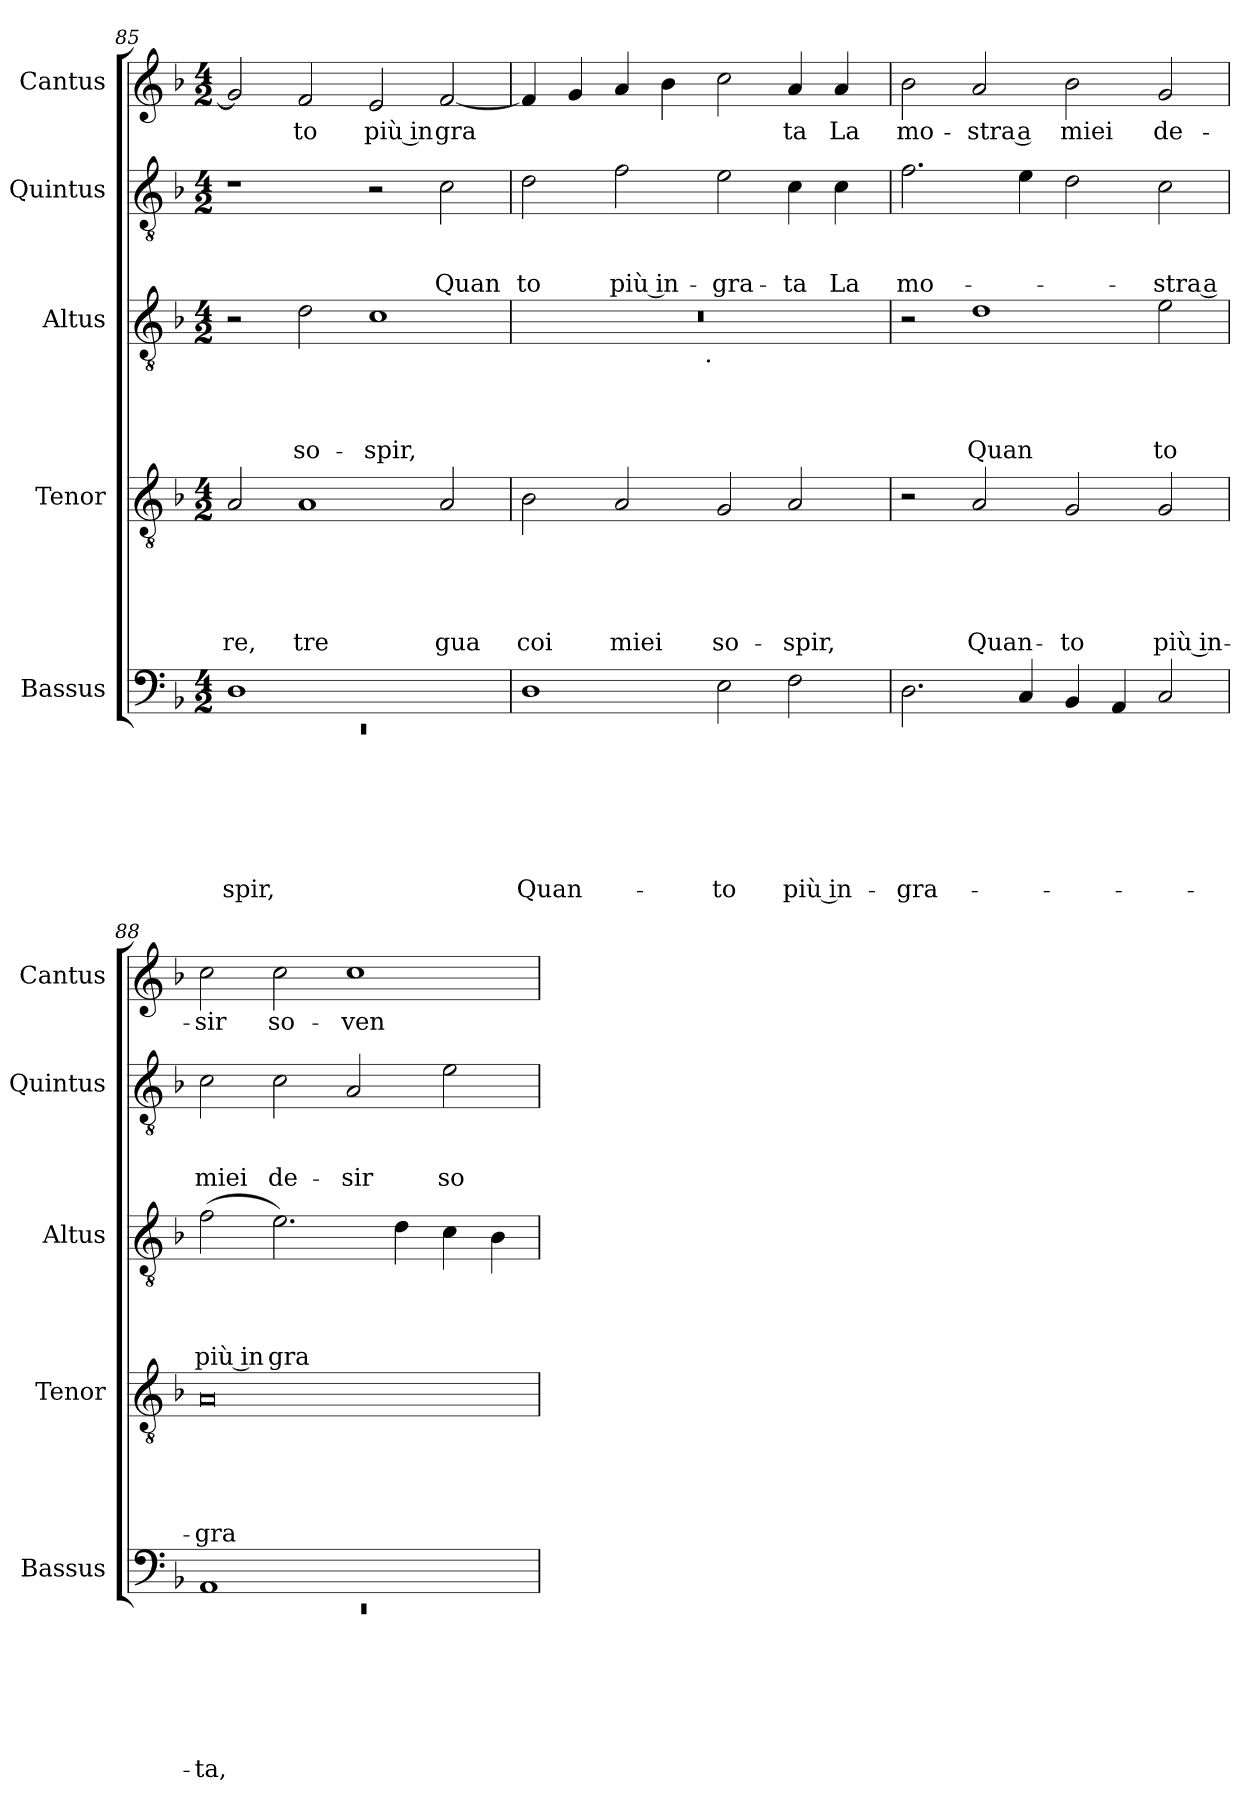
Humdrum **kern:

**kern	**text	**text	**text	**text	**text	**text	**text	**kern	**text	**text	**text	**text	**text	**kern	**text	**text	**text	**text	**kern	**text	**text	**text	**kern	**text
*part5	*part5	*part5	*part5	*part5	*part5	*part5	*part5	*part4	*part4	*part4	*part4	*part4	*part4	*part3	*part3	*part3	*part3	*part3	*part2	*part2	*part2	*part2	*part1	*part1
*staff5	*staff5	*staff5	*staff5	*staff5	*staff5	*staff5	*staff5	*staff4	*staff4	*staff4	*staff4	*staff4	*staff4	*staff3	*staff3	*staff3	*staff3	*staff3	*staff2	*staff2	*staff2	*staff2	*staff1	*staff1
*I"Bassus	*	*	*	*	*	*	*	*I"Tenor	*	*	*	*	*	*I"Altus	*	*	*	*	*I"Quintus	*	*	*	*I"Cantus	*
*I'Bassus	*	*	*	*	*	*	*	*I'Tenor	*	*	*	*	*	*I'Altus	*	*	*	*	*I'Quintus	*	*	*	*I'Cantus	*
*clefF4	*	*	*	*	*	*	*	*clefGv2	*	*	*	*	*	*clefGv2	*	*	*	*	*clefGv2	*	*	*	*clefG2	*
*k[b-]	*	*	*	*	*	*	*	*k[b-]	*	*	*	*	*	*k[b-]	*	*	*	*	*k[b-]	*	*	*	*k[b-]	*
*F:	*	*	*	*	*	*	*	*F:	*	*	*	*	*	*F:	*	*	*	*	*F:	*	*	*	*F:	*
*M4/2	*	*	*	*	*	*	*	*M4/2	*	*	*	*	*	*M4/2	*	*	*	*	*M4/2	*	*	*	*M4/2	*
=85	=85	=85	=85	=85	=85	=85	=85	=85	=85	=85	=85	=85	=85	=85	=85	=85	=85	=85	=85	=85	=85	=85	=85	=85
*^	*	*	*	*	*	*	*	*	*	*	*	*	*	*	*	*	*	*	*	*	*	*	*	*
!	!LO:N:vis=1	!	!	!	!	!	!	!LO:LY:b	!	!	!	!	!	!LO:LY:b	!	!	!	!	!	!	!	!	!	!	!
1D	0rEE	.	.	.	.	.	.	spir,	2A/	.	.	.	.	re,	2r	.	.	.	.	1r	.	.	.	2g/]	.
!	!	!	!	!	!	!	!	!	!	!	!	!	!	!LO:LY:b	!	!	!	!	!LO:LY:b	!	!	!	!	!	!LO:LY:b
.	.	.	.	.	.	.	.	.	1A	.	.	.	.	tre	2d\	.	.	.	so-	.	.	.	.	2f/	to
!	!	!	!	!	!	!	!	!	!	!	!	!	!	!	!	!	!	!	!LO:LY:b	!	!	!	!	!	!LO:LY:b:rj
1ryy	.	.	.	.	.	.	.	.	.	.	.	.	.	.	1c	.	.	.	-spir,	2r	.	.	.	2e/	più in
!	!	!	!	!	!	!	!	!	!	!	!	!	!	!LO:LY:b	!	!	!	!	!	!	!	!	!LO:LY:b	!	!LO:LY:b
.	.	.	.	.	.	.	.	.	2A/	.	.	.	.	gua	.	.	.	.	.	2c\	.	.	Quan	[<2f/	gra
*v	*v	*	*	*	*	*	*	*	*	*	*	*	*	*	*	*	*	*	*	*	*	*	*	*	*
!!LO:LB:g=z
=86	=86	=86	=86	=86	=86	=86	=86	=86	=86	=86	=86	=86	=86	=86	=86	=86	=86	=86	=86	=86	=86	=86	=86	=86
!	!	!	!	!	!	!	!LO:LY:b	!	!	!	!	!	!LO:LY:b	!	!	!	!	!	!	!	!	!LO:LY:b	!	!
*	*	*	*	*	*	*	*	*	*	*	*	*	*	*^	*	*	*	*	*	*	*	*	*	*
1D	.	.	.	.	.	.	Quan-	2B-\	.	.	.	.	coi	0r	2ryy	.	.	.	.	2d\	.	.	to	4f/]	.
.	.	.	.	.	.	.	.	.	.	.	.	.	.	.	.	.	.	.	.	.	.	.	.	4g/	.
!	!	!	!	!	!	!	!	!	!	!	!	!	!LO:LY:b	!	!	!	!	!	!	!	!	!	!LO:LY:b:rj	!	!
.	.	.	.	.	.	.	.	2A/	.	.	.	.	miei	.	4...ryy	.	.	.	.	2f\	.	.	più in-	4a/	.
.	.	.	.	.	.	.	.	.	.	.	.	.	.	.	.	.	.	.	.	.	.	.	.	4b-\	.
!	!	!	!	!	!	!	!	!	!	!	!	!	!	!	!LO:TX:b:t=.	!	!	!	!	!	!	!	!	!	!
.	.	.	.	.	.	.	.	.	.	.	.	.	.	.	1ryy	.	.	.	.	.	.	.	.	.	.
!	!	!	!	!	!	!	!LO:LY:b	!	!	!	!	!	!LO:LY:b	!	!	!	!	!	!	!	!	!	!LO:LY:b	!	!
2E\	.	.	.	.	.	.	-to	2G/	.	.	.	.	so-	.	.	.	.	.	.	2e\	.	.	-gra-	2cc\	.
!	!	!	!	!	!	!	!LO:LY:b:rj	!	!	!	!	!	!LO:LY:b	!	!	!	!	!	!	!	!	!	!LO:LY:b	!	!LO:LY:b
2F\	.	.	.	.	.	.	più in-	2A/	.	.	.	.	-spir,	.	.	.	.	.	.	4c\	.	.	-ta	4a/	ta
!	!	!	!	!	!	!	!	!	!	!	!	!	!	!	!	!	!	!	!	!	!	!	!LO:LY:b	!	!LO:LY:b
.	.	.	.	.	.	.	.	.	.	.	.	.	.	.	.	.	.	.	.	4c\	.	.	La	4a/	La
.	.	.	.	.	.	.	.	.	.	.	.	.	.	.	32ryy	.	.	.	.	.	.	.	.	.	.
=87	=87	=87	=87	=87	=87	=87	=87	=87	=87	=87	=87	=87	=87	=87	=87	=87	=87	=87	=87	=87	=87	=87	=87	=87	=87
!	!	!	!	!	!	!	!LO:LY:b	!	!	!	!	!	!	!	!	!	!	!	!	!	!	!	!LO:LY:b	!	!LO:LY:b
*	*	*	*	*	*	*	*	*	*	*	*	*	*	*v	*v	*	*	*	*	*	*	*	*	*	*
2.D\	.	.	.	.	.	.	-gra-	2r	.	.	.	.	.	2r	.	.	.	.	2.f\	.	.	mo-	2b-\	mo-
!	!	!	!	!	!	!	!	!	!	!	!	!	!LO:LY:b	!	!	!	!	!LO:LY:b	!	!	!	!	!	!LO:LY:b
.	.	.	.	.	.	.	.	2A/	.	.	.	.	Quan-	1d	.	.	.	Quan	.	.	.	.	2a/	-stra a
4C/	.	.	.	.	.	.	.	.	.	.	.	.	.	.	.	.	.	.	4e\	.	.	.	.	.
!	!	!	!	!	!	!	!	!	!	!	!	!	!LO:LY:b	!	!	!	!	!	!	!	!	!	!	!LO:LY:b
4BB-/	.	.	.	.	.	.	.	2G/	.	.	.	.	-to	.	.	.	.	.	2d\	.	.	.	2b-\	miei
4AA/	.	.	.	.	.	.	.	.	.	.	.	.	.	.	.	.	.	.	.	.	.	.	.	.
!	!	!	!	!	!	!	!	!	!	!	!	!	!LO:LY:b:rj	!	!	!	!	!LO:LY:b	!	!	!	!LO:LY:b	!	!LO:LY:b
2C/	.	.	.	.	.	.	.	2G/	.	.	.	.	più in-	2e\	.	.	.	to	2c\	.	.	-stra a	2g/	de-
=88	=88	=88	=88	=88	=88	=88	=88	=88	=88	=88	=88	=88	=88	=88	=88	=88	=88	=88	=88	=88	=88	=88	=88	=88
*^	*	*	*	*	*	*	*	*	*	*	*	*	*	*	*	*	*	*	*	*	*	*	*	*
!	!LO:N:vis=1	!	!	!	!	!	!	!LO:LY:b	!	!	!	!	!	!LO:LY:b	!	!	!	!	!LO:LY:b:rj	!	!	!	!LO:LY:b	!	!LO:LY:b
1AA	0rEE	.	.	.	.	.	.	-ta,	0A	.	.	.	.	-gra-	(<2f\	.	.	.	più in	2c\	.	.	miei	2cc\	-sir
!	!	!	!	!	!	!	!	!	!	!	!	!	!	!	!	!	!	!	!LO:LY:b	!	!	!	!LO:LY:b	!	!LO:LY:b
.	.	.	.	.	.	.	.	.	.	.	.	.	.	.	2.e\)	.	.	.	gra	2c\	.	.	de-	2cc\	so-
!	!	!	!	!	!	!	!	!	!	!	!	!	!	!	!	!	!	!	!	!	!	!	!LO:LY:b	!	!LO:LY:b
1ryy	.	.	.	.	.	.	.	.	.	.	.	.	.	.	.	.	.	.	.	2A/	.	.	-sir	1cc	-ven-
.	.	.	.	.	.	.	.	.	.	.	.	.	.	.	4d\	.	.	.	.	.	.	.	.	.	.
!	!	!	!	!	!	!	!	!	!	!	!	!	!	!	!	!	!	!	!	!	!	!	!LO:LY:b	!	!
.	.	.	.	.	.	.	.	.	.	.	.	.	.	.	4c\	.	.	.	.	2e\	.	.	so-	.	.
.	.	.	.	.	.	.	.	.	.	.	.	.	.	.	4B-\	.	.	.	.	.	.	.	.	.	.
*v	*v	*	*	*	*	*	*	*	*	*	*	*	*	*	*	*	*	*	*	*	*	*	*	*	*
=	=	=	=	=	=	=	=	=	=	=	=	=	=	=	=	=	=	=	=	=	=	=	=	=
*-	*-	*-	*-	*-	*-	*-	*-	*-	*-	*-	*-	*-	*-	*-	*-	*-	*-	*-	*-	*-	*-	*-	*-	*-
